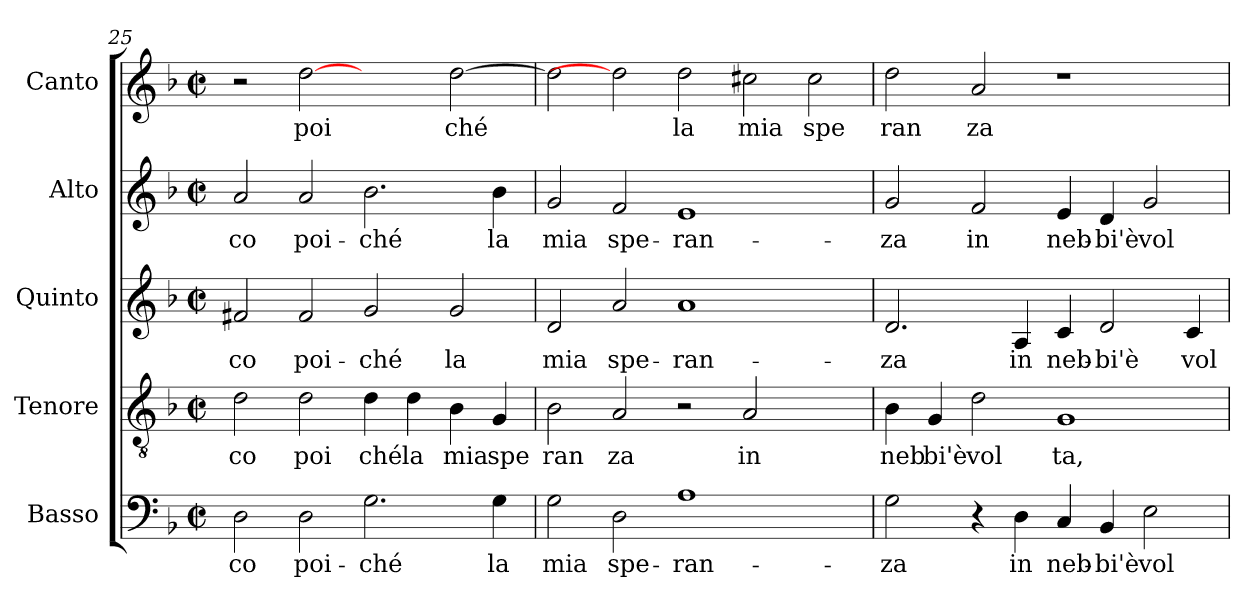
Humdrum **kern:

**kern	**text	**kern	**text	**kern	**text	**kern	**text	**kern	**text
*part5	*part5	*part4	*part4	*part3	*part3	*part2	*part2	*part1	*part1
*staff5	*staff5	*staff4	*staff4	*staff3	*staff3	*staff2	*staff2	*staff1	*staff1
*I"Basso	*	*I"Tenore	*	*I"Quinto	*	*I"Alto	*	*I"Canto	*
!!LO:LB:g=z
*clefF4	*	*clefGv2	*	*clefG2	*	*clefG2	*	*clefG2	*
*k[b-]	*	*k[b-]	*	*k[b-]	*	*k[b-]	*	*k[b-]	*
*F:	*	*F:	*	*F:	*	*F:	*	*F:	*
*M2/2	*	*M2/2	*	*M2/2	*	*M2/2	*	*M2/2	*
*met(c|)	*	*met(c|)	*	*met(c|)	*	*met(c|)	*	*met(c|)	*
=25	=25	=25	=25	=25	=25	=25	=25	=25	=25
!	!LO:LY:b:cj	!	!LO:LY:b:cj	!	!LO:LY:b:cj	!	!LO:LY:b:cj	!	!
2D\	co	2d\	-co	2f#X/	co	2a/	-co	2r	.
!	!LO:LY:b:cj	!	!LO:LY:b:cj	!	!LO:LY:b:cj	!	!LO:LY:b:cj	!	!LO:LY:b:cj
2D\	poi-	2d\	poi	2f#/	poi-	2a/	poi-	[2dd	poi
!	!LO:LY:b:cj	!	!LO:LY:b:cj	!	!LO:LY:b:cj	!	!LO:LY:b:cj	!	!
2.G\	-ché	4d\	ché	2g/	-ché	2.b-\	-ché	2ryy	.
!	!	!	!LO:LY:b:cj	!	!	!	!	!	!
.	.	4d\	la	.	.	.	.	.	.
!	!	!	!LO:LY:b:cj	!	!LO:LY:b:cj	!	!	!	!LO:LY:b
.	.	4B-\	mia	2g/	la	.	.	[>2dd\	ché
!	!LO:LY:b:cj	!	!LO:LY:b:cj	!	!	!	!LO:LY:b:cj	!	!
4G\	la	4G/	spe	.	.	4b-\	la	.	.
=26	=26	=26	=26	=26	=26	=26	=26	=26	=26
!	!LO:LY:b:cj	!	!LO:LY:b:cj	!	!LO:LY:b:cj	!	!LO:LY:b:cj	!	!
2G\	mia	2B-\	ran	2d/	mia	2g/	mia	2dd\]	.
!	!LO:LY:b:cj	!	!LO:LY:b:cj	!	!LO:LY:b:cj	!	!LO:LY:b:cj	!	!
2D\	spe-	2A/	za	2a/	spe-	2f/	spe-	2dd]	.
!	!LO:LY:b:cj	!	!	!	!LO:LY:b:cj	!	!LO:LY:b:cj	!	!LO:LY:b:cj
1A	-ran-	2r	.	1a	-ran-	1e	-ran-	2dd\	la
!	!	!	!LO:LY:b:cj	!	!	!	!	!	!LO:LY:b:cj
.	.	2A/	in	.	.	.	.	2cc#X\	mia
!	!	!	!	!	!	!	!	!	!LO:LY:b:cj
2ryy	.	2ryy	.	2ryy	.	2ryy	.	2cc#\	spe
=27	=27	=27	=27	=27	=27	=27	=27	=27	=27
!	!LO:LY:b:cj	!	!LO:LY:b:cj	!	!LO:LY:b:cj	!	!LO:LY:b:cj	!	!LO:LY:b:cj
2G\	-za	4B-\	neb	2.d/	-za	2g/	-za	2dd\	ran
!	!	!	!LO:LY:b:cj	!	!	!	!	!	!
.	.	4G/	bi'è	.	.	.	.	.	.
!	!	!	!LO:LY:b:cj	!	!	!	!LO:LY:b:cj	!	!LO:LY:b:cj
4r	.	2d\	vol	.	.	2f/	in	2a/	za
!	!LO:LY:b:cj	!	!	!	!LO:LY:b:cj	!	!	!	!
4D\	in	.	.	4A/	in	.	.	.	.
!	!LO:LY:b:cj	!	!LO:LY:b:cj	!	!LO:LY:b:cj	!	!LO:LY:b:cj	!	!
4C/	neb-	1G	ta,	4c/	neb-	4e/	neb-	1r	.
!	!LO:LY:b:cj	!	!	!	!LO:LY:b:cj	!	!LO:LY:b:cj	!	!
4BB-/	-bi'è	.	.	2d/	-bi'è	4d/	-bi'è	.	.
!	!LO:LY:b:cj	!	!	!	!	!	!LO:LY:b:cj	!	!
2E\	vol-	.	.	.	.	2g/	vol-	.	.
!	!	!	!	!	!LO:LY:b:cj	!	!	!	!
.	.	.	.	4c/	vol-	.	.	.	.
=	=	=	=	=	=	=	=	=	=
*-	*-	*-	*-	*-	*-	*-	*-	*-	*-
